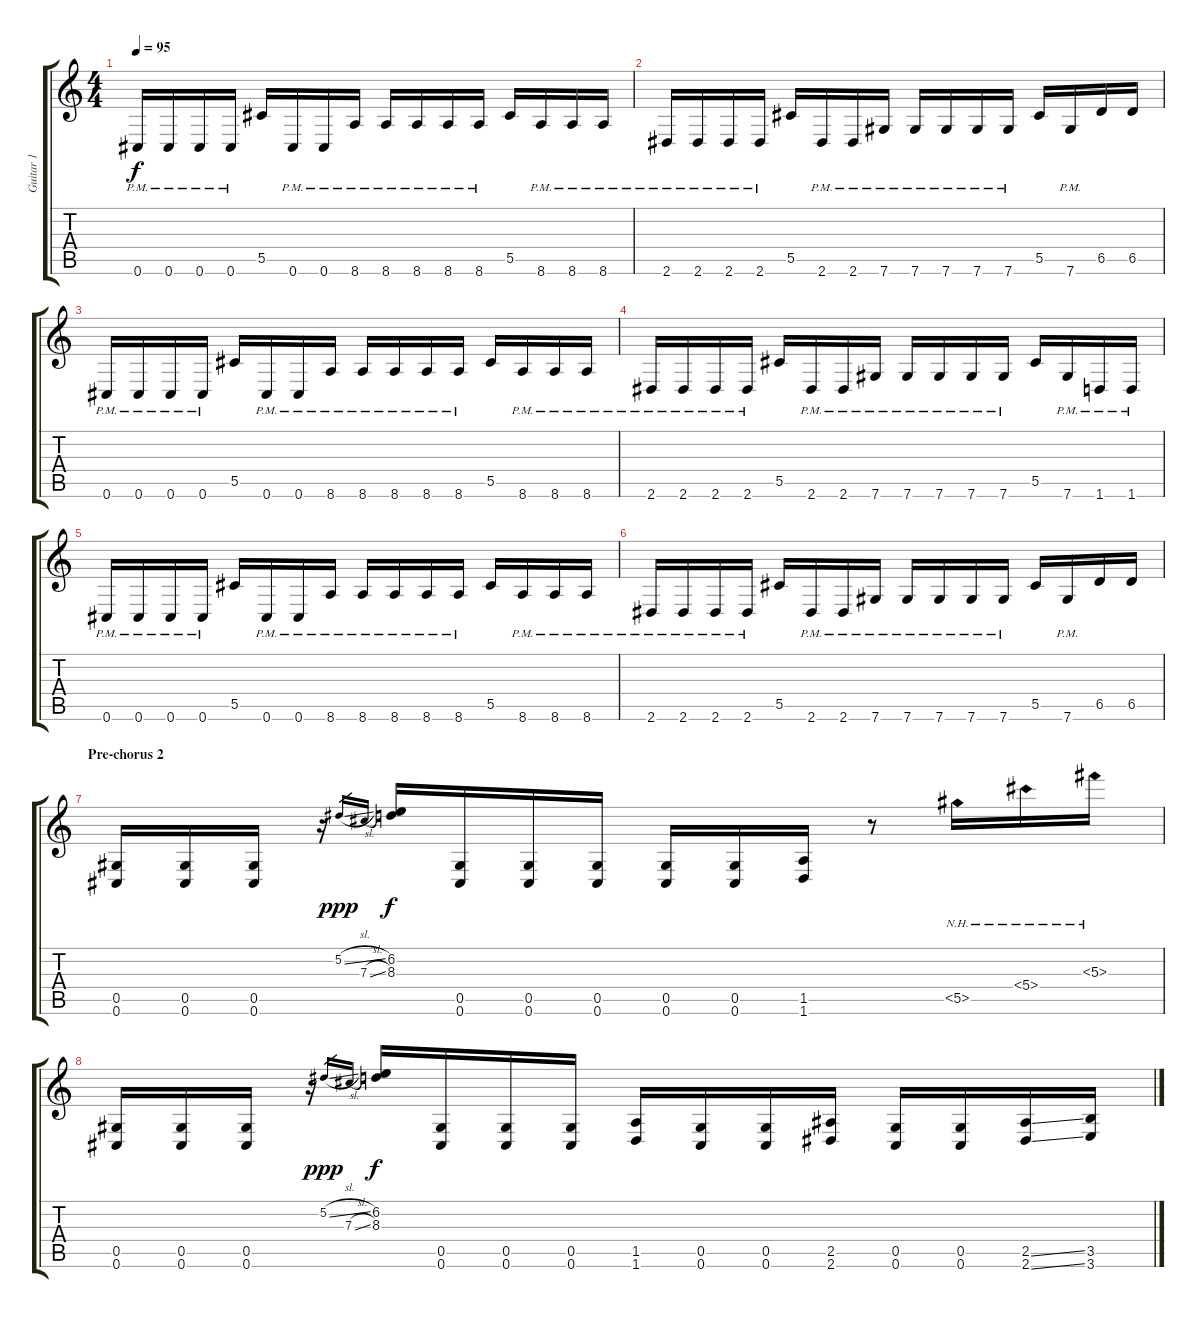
\track ("Guitar 1" "Guitar 1") {instrument distortionguitar}
\staff {score tabs}
\tuning (Eb4 Bb3 Gb3 Db3 Ab2 Db2) {hide}
\ts (4 4)
\tempo 95
\clef g2
\ks c
0.6{pm}.16{dy f} 0.6{pm}.16 0.6{pm}.16 0.6{pm}.16 5.5.16 0.6{pm}.16 0.6{pm}.16 8.6{pm}.16 8.6{pm}.16 8.6{pm}.16 8.6{pm}.16 8.6{pm}.16 5.5.16 8.6{pm}.16 8.6{pm}.16 8.6{pm}.16 |
2.6{pm}.16 2.6{pm}.16 2.6{pm}.16 2.6{pm}.16 5.5.16 2.6{pm}.16 2.6{pm}.16 7.6{pm}.16 7.6{pm}.16 7.6{pm}.16 7.6{pm}.16 7.6{pm}.16 5.5.16 7.6{pm}.16 6.5.16 6.5.16 |
0.6{pm}.16 0.6{pm}.16 0.6{pm}.16 0.6{pm}.16 5.5.16 0.6{pm}.16 0.6{pm}.16 8.6{pm}.16 8.6{pm}.16 8.6{pm}.16 8.6{pm}.16 8.6{pm}.16 5.5.16 8.6{pm}.16 8.6{pm}.16 8.6{pm}.16 |
2.6{pm}.16 2.6{pm}.16 2.6{pm}.16 2.6{pm}.16 5.5.16 2.6{pm}.16 2.6{pm}.16 7.6{pm}.16 7.6{pm}.16 7.6{pm}.16 7.6{pm}.16 7.6{pm}.16 5.5.16 7.6{pm}.16 1.6{pm}.16 1.6{pm}.16 |
0.6{pm}.16 0.6{pm}.16 0.6{pm}.16 0.6{pm}.16 5.5.16 0.6{pm}.16 0.6{pm}.16 8.6{pm}.16 8.6{pm}.16 8.6{pm}.16 8.6{pm}.16 8.6{pm}.16 5.5.16 8.6{pm}.16 8.6{pm}.16 8.6{pm}.16 |
2.6{pm}.16 2.6{pm}.16 2.6{pm}.16 2.6{pm}.16 5.5.16 2.6{pm}.16 2.6{pm}.16 7.6{pm}.16 7.6{pm}.16 7.6{pm}.16 7.6{pm}.16 7.6{pm}.16 5.5.16 7.6{pm}.16 6.5.16 6.5.16 |
\section ("" "Pre-chorus 2")
(0.5 0.6).16 (0.5 0.6).16 (0.5 0.6).16 r.16 5.2{sl}.16{gr dy ppp} 7.3{sl}.16{gr} (6.2 8.3).16{dy f} (0.5 0.6).16 (0.5 0.6).16 (0.5 0.6).16 (0.5 0.6).16 (0.5 0.6).16 (1.5 1.6).16 r.8 5.5{nh}.16 5.4{nh}.16 5.3{nh}.16 |
(0.5 0.6).16 (0.5 0.6).16 (0.5 0.6).16 r.16 5.2{sl}.16{gr dy ppp} 7.3{sl}.16{gr} (6.2 8.3).16{dy f} (0.5 0.6).16 (0.5 0.6).16 (0.5 0.6).16 (1.5 1.6).16 (0.5 0.6).16 (0.5 0.6).16 (2.5 2.6).16 (0.5 0.6).16 (0.5 0.6).16 (2.5{ss} 2.6{ss}).16 (3.5 3.6).16
